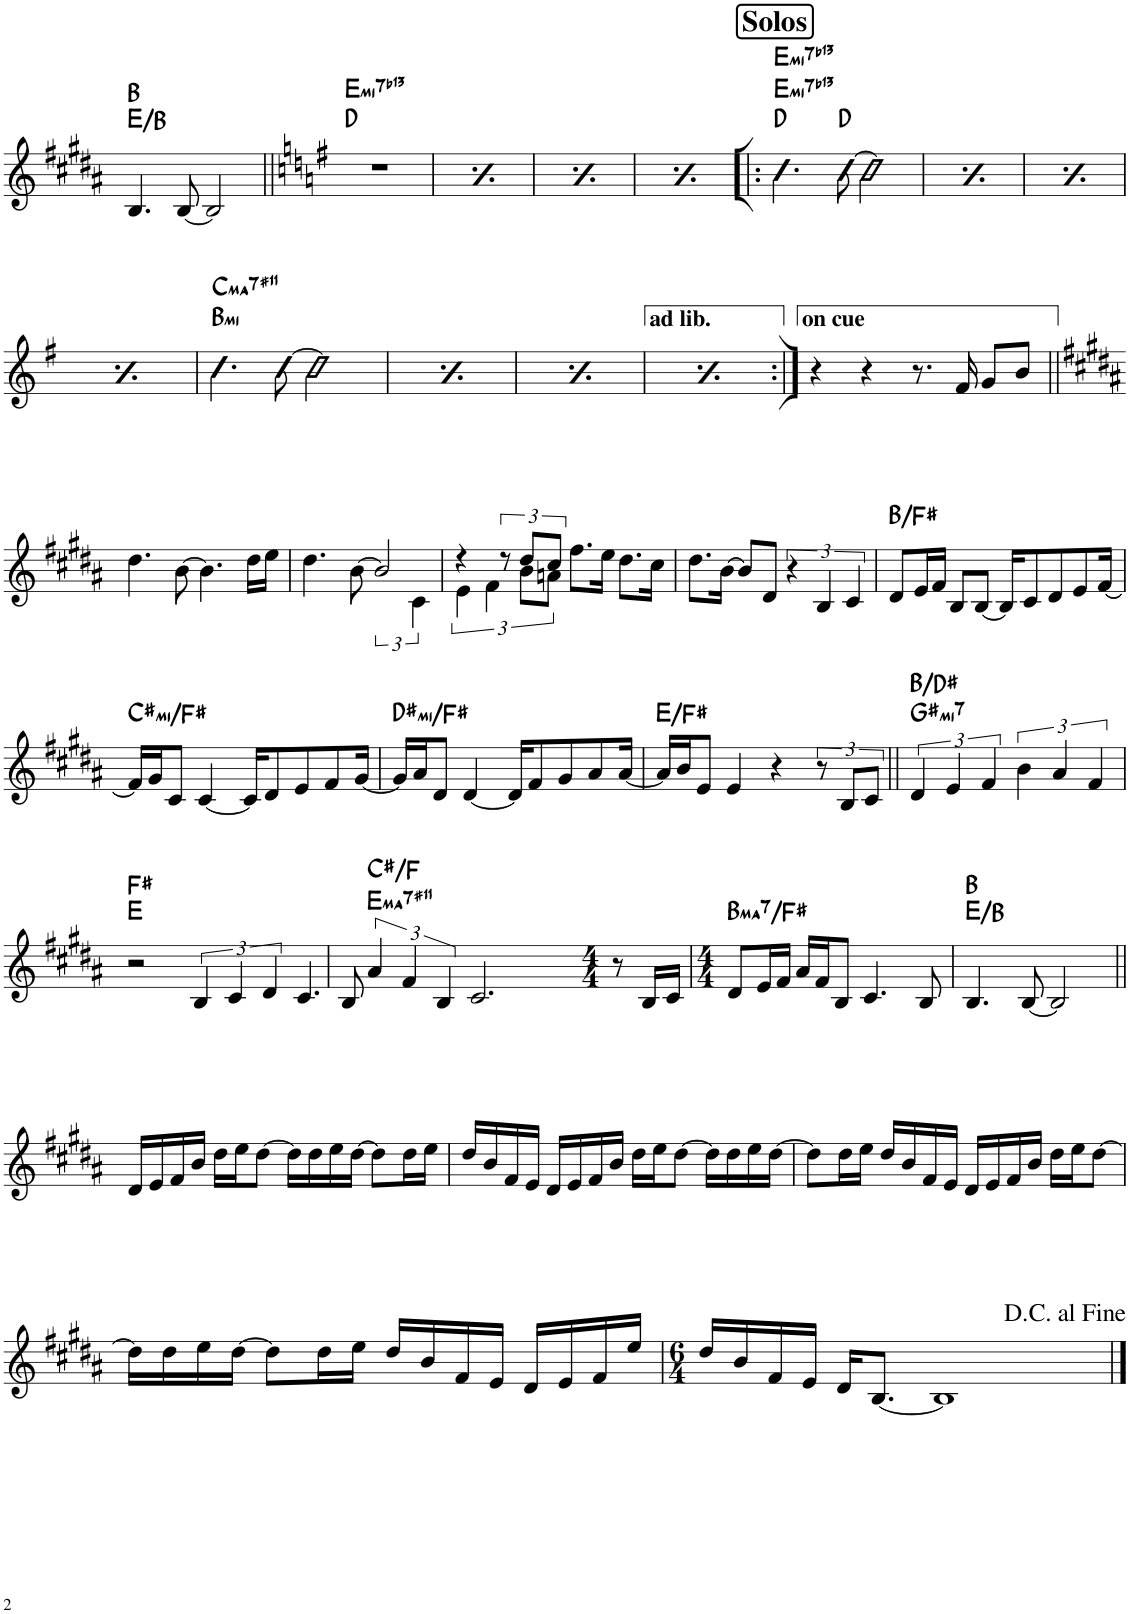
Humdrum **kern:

**kern	**harte
*part1	*part1
*staff1	*
*I"Vibraphone	*
*I'Vbp	*
!!LO:PB:g=z
*clefG2	*
*k[f#c#g#d#a#]	*
*M4/4	*
=33	=33
4.B/	E:maj/5 B:maj
[8B/	.
2B/]	.
=34||	=34||
*k[f#]	*
!	!LO:H:n=2:kt=mi7
1r	D:maj E:min7(b13)
=35	=35
!	!LO:H:n=2:kt=mi7
1r	D:maj E:min7(b13)
=36	=36
!	!LO:H:n=2:kt=mi7
1r	D:maj E:min7(b13)
=37	=37
!	!LO:H:n=2:kt=mi7
1r	D:maj E:min7(b13)
=38!|:	=38!|:
!LO:TX:a:B:t=Solos	!LO:H:n=2:kt=mi7
!	!LO:H:n=3:kt=mi7
4.cc\	D:maj E:min7(b13) E:min7(b13)
[8cc\	D:maj
2cc\]	.
=39	=39
!LO:TX:a:B:t=Solos	!LO:H:n=2:kt=mi7
!	!LO:H:n=3:kt=mi7
4.cc\	D:maj E:min7(b13) E:min7(b13)
[8cc\	D:maj
2cc\]	.
=40	=40
!LO:TX:a:B:t=Solos	!LO:H:n=2:kt=mi7
!	!LO:H:n=3:kt=mi7
4.cc\	D:maj E:min7(b13) E:min7(b13)
[8cc\	D:maj
2cc\]	.
!!LO:LB:g=z
=41	=41
!LO:TX:a:B:t=Solos	!LO:H:n=2:kt=mi7
!	!LO:H:n=3:kt=mi7
4.cc\	D:maj E:min7(b13) E:min7(b13)
[8cc\	D:maj
2cc\]	.
=42	=42
!	!LO:H:n=1:kt=mi
!	!LO:H:n=2:kt=ma7
4.cc\	B:min C:maj7(#11)
[8cc\	.
2cc\]	.
=43	=43
!	!LO:H:n=1:kt=mi
!	!LO:H:n=2:kt=ma7
4.cc\	B:min C:maj7(#11)
[8cc\	.
2cc\]	.
=44	=44
!	!LO:H:n=1:kt=mi
!	!LO:H:n=2:kt=ma7
4.cc\	B:min C:maj7(#11)
[8cc\	.
2cc\]	.
=45	=45
!	!LO:H:n=1:kt=mi
!	!LO:H:n=2:kt=ma7
4.cc\	B:min C:maj7(#11)
[8cc\	.
2cc\]	.
=46:|!	=46:|!
4r	.
4r	.
8.r	.
16f#/	.
8g/L	.
8b/J	.
!!LO:LB:g=z
=47||	=47||
*k[f#c#g#d#a#]	*
4.dd#\	.
[8b\	.
4.b\]	.
16dd#\LL	.
16ee\JJ	.
=48	=48
*^	*
4.dd#\	2ryy	.
[8b\	.	.
2b/]	3ryy	.
.	6c#\	.
=49	=49	=49
4r	6e\	.
.	6f#\	.
12r	.	.
12dd#/L	12b\L	.
12cc#/J	12an\J	.
8.ff#\L	2ryy	.
16ee\Jk	.	.
8.dd#\L	.	.
16cc#\Jk	.	.
*v	*v	*
=50	=50
8.dd#\L	.
[16b\Jk	.
8b/L]	.
8d#/J	.
6r	.
6B/	.
6c#/	.
=51	=51
8d#/L	B:maj/5
16e/L	.
16f#/JJ	.
8B/L	.
[8B/J	.
16B/KL]	.
8c#/	.
8d#/	.
8e/	.
[16f#/Jk	.
!!LO:LB:g=z
=52	=52
!	!LO:H:kt=mi
16f#/LL]	C#:min/4
16g#/J	.
8c#/J	.
[4c#/	.
16c#/KL]	.
8d#/	.
8e/	.
8f#/	.
[16g#/Jk	.
=53	=53
!	!LO:H:kt=mi
16g#/LL]	D#:min/b3
16a#/J	.
8d#/J	.
[4d#/	.
16d#/KL]	.
8f#/	.
8g#/	.
8a#/	.
[16a#/Jk	.
=54	=54
16a#/LL]	E:maj/2
16b/J	.
8e/J	.
4e/	.
4r	.
12r	.
12B/L	.
12c#/J	.
=55||	=55||
!	!LO:H:n=1:kt=mi7
6d#/	G#:min7 B:maj/3
6e/	.
6f#/	.
6b\	.
6a#/	.
6f#/	.
!!LO:LB:g=z
=56	=56
2r	E:maj F#:maj
6B/	.
6c#/	.
6d#/	.
4.c#/	.
8B/	.
=57	=57
!	!LO:H:n=1:kt=ma7
6a#/	E:maj7(#11) C#:maj/b4
6f#/	.
6B/	.
[2c#/	.
4ryy	.
8r	.
16B/LL	.
16c#/JJ	.
=58	=58
*M4/4	*
!	!LO:H:kt=ma7
8d#/L	B:maj7/5
4c#/]	.
16e/L	.
16f#/JJ	.
16a#/LL	.
16f#/J	.
8B/J	.
4.c#/	.
8B/	.
=59	=59
4.B/	E:maj/5 B:maj
[8B/	.
2B/]	.
!!LO:LB:g=z
=60||	=60||
16d#/LL	.
16e/	.
16f#/	.
16b/JJ	.
16dd#\LL	.
16ee\J	.
[8dd#\J	.
16dd#\LL]	.
16dd#\	.
16ee\	.
[16dd#\JJ	.
8dd#\L]	.
16dd#\L	.
16ee\JJ	.
=61	=61
16dd#/LL	.
16b/	.
16f#/	.
16e/JJ	.
16d#/LL	.
16e/	.
16f#/	.
16b/JJ	.
16dd#\LL	.
16ee\J	.
[8dd#\J	.
16dd#\LL]	.
16dd#\	.
16ee\	.
[16dd#\JJ	.
=62	=62
8dd#\L]	.
16dd#\L	.
16ee\JJ	.
16dd#/LL	.
16b/	.
16f#/	.
16e/JJ	.
16d#/LL	.
16e/	.
16f#/	.
16b/JJ	.
16dd#\LL	.
16ee\J	.
[8dd#\J	.
!!LO:LB:g=z
=63	=63
16dd#\LL]	.
16dd#\	.
16ee\	.
[16dd#\JJ	.
8dd#\L]	.
16dd#\L	.
16ee\JJ	.
16dd#/LL	.
16b/	.
16f#/	.
16e/JJ	.
16d#/LL	.
16e/	.
16f#/	.
16ee/JJ	.
=64	=64
*M6/4	*
16dd#/LL	.
16b/	.
16f#/	.
16e/JJ	.
16d#/KL	.
[8.B/J	.
1B]	.
==	==
*-	*-
